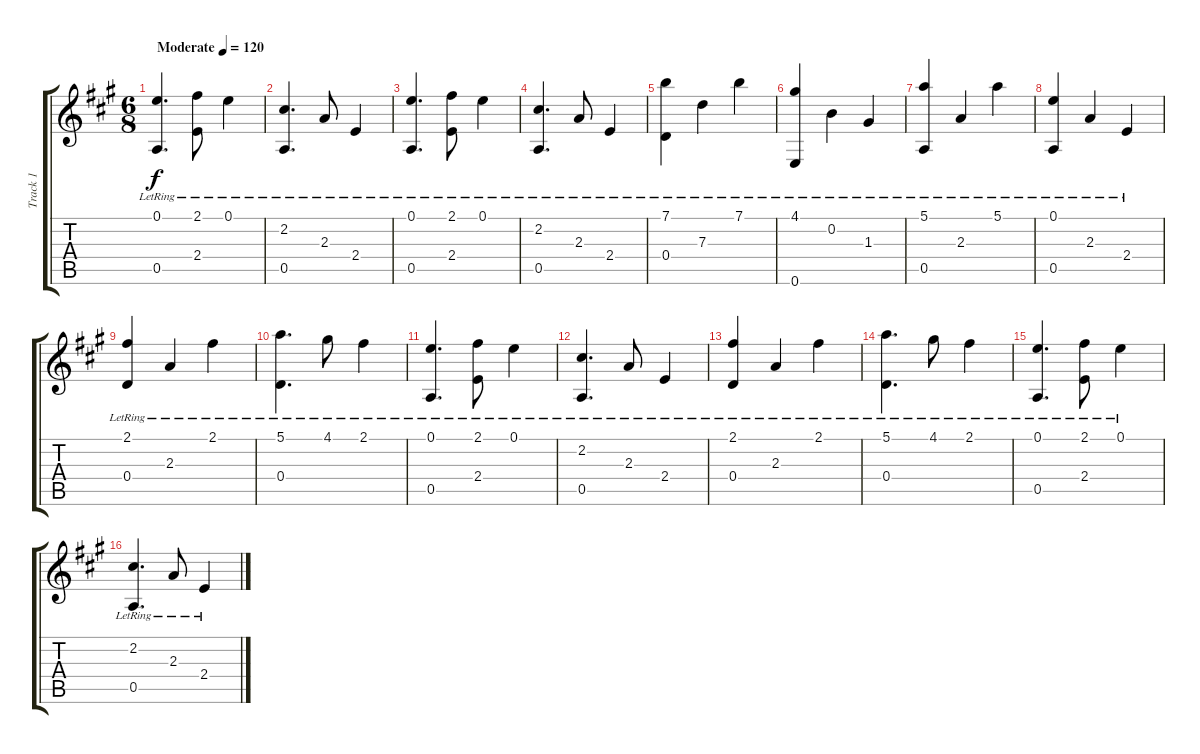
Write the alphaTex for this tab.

\track ("Track 1" "Track 1") {instrument acousticguitarnylon}
\staff {score tabs}
\tuning (E4 B3 G3 D3 A2 E2) {hide}
\ts (6 8)
\tempo (120 "Moderate")
\clef g2
\ks a
(0.1{lr} 0.5{lr}).4{d dy f instrument acousticguitarnylon} (2.1{lr} 2.4{lr}).8 0.1{lr}.4 |
(2.2{lr} 0.5{lr}).4{d} 2.3{lr}.8 2.4{lr}.4 |
(0.1{lr} 0.5{lr}).4{d} (2.1{lr} 2.4{lr}).8 0.1{lr}.4 |
(2.2{lr} 0.5{lr}).4{d} 2.3{lr}.8 2.4{lr}.4 |
(7.1{lr} 0.4{lr}).4 7.3{lr}.4 7.1{lr}.4 |
(4.1{lr} 0.6{lr}).4 0.2{lr}.4 1.3{lr}.4 |
(5.1{lr} 0.5{lr}).4 2.3{lr}.4 5.1{lr}.4 |
(0.1{lr} 0.5{lr}).4 2.3{lr}.4 2.4{lr}.4 |
(2.1{lr} 0.4{lr}).4 2.3{lr}.4 2.1{lr}.4 |
(5.1{lr} 0.4{lr}).4{d} 4.1{lr}.8 2.1{lr}.4 |
(0.1{lr} 0.5{lr}).4{d} (2.1{lr} 2.4{lr}).8 0.1{lr}.4 |
(2.2{lr} 0.5{lr}).4{d} 2.3{lr}.8 2.4{lr}.4 |
(2.1{lr} 0.4{lr}).4 2.3{lr}.4 2.1{lr}.4 |
(5.1{lr} 0.4{lr}).4{d} 4.1{lr}.8 2.1{lr}.4 |
(0.1{lr} 0.5{lr}).4{d} (2.1{lr} 2.4{lr}).8 0.1{lr}.4 |
(2.2{lr} 0.5{lr}).4{d} 2.3{lr}.8 2.4{lr}.4
